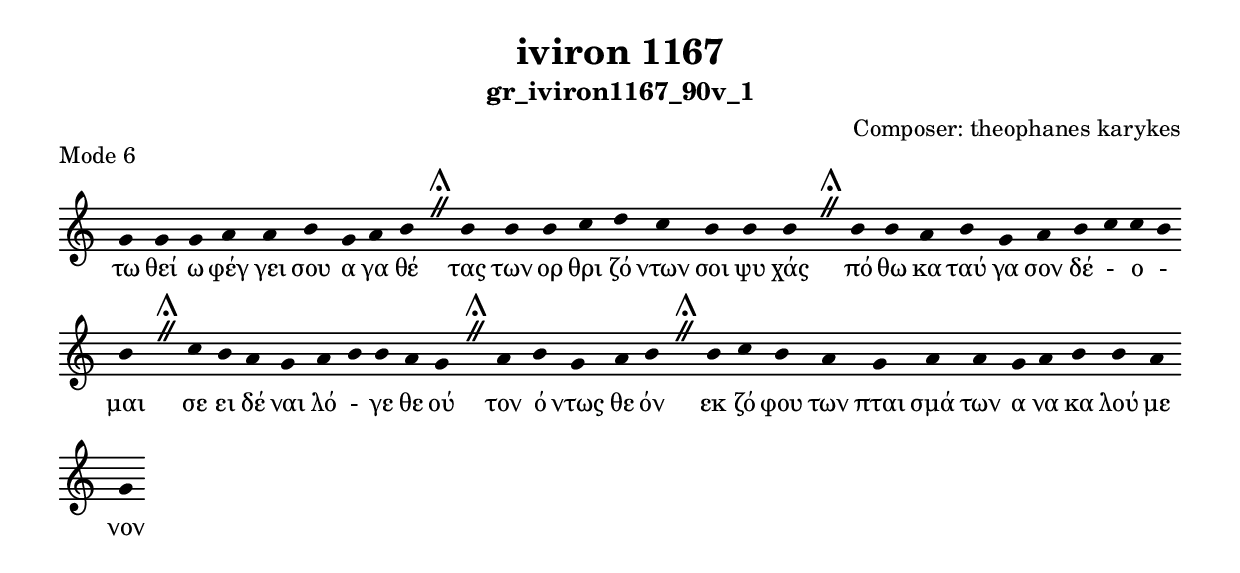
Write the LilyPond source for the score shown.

\include "gregorian.ly"

	\header {
 	  title = "iviron 1167"
	  subtitle = "gr_iviron1167_90v_1"
	  composer = "Composer: theophanes karykes"
	  piece = "Mode 6"
	}

	chant = {
	  g'4 g'4 g'4 a'4 a'4 b'4 g'4 a'4 b'4 \divisioMaior
 b'4 b'4 b'4 c''4 d''4 c''4 b'4 b'4 b'4 \divisioMaior
 b'4 b'4 a'4 b'4 g'4 a'4 b'4 c''4 c''4 b'4 b'4 \divisioMaior
 c''4 b'4 a'4 g'4 a'4 b'4 b'4 a'4 g'4 \divisioMaior
 a'4 b'4 g'4 a'4 b'4 \divisioMaior
 b'4 c''4 b'4 a'4 g'4 a'4 a'4 g'4 a'4 b'4 b'4 a'4 g'4\finalis
	}

	verba = \lyricmode {τω θεί ω φέγ γει σου α γα θέ 
τας των ορ θρι ζό ντων σοι ψυ χάς 
πό θω κα ταύ γα σον δέ - ο - μαι 
σε ει δέ ναι λό - γε θε ού 
τον ό ντως θε όν 
εκ ζό φου των πται σμά των α να κα λού με νον 
	}


	\score {
	  \new Staff <<
	  \new Voice = "melody" \chant
	  \new Lyrics = "one" \lyricsto melody \verba
	  >>
	  \layout {
	    \context {
	      \Staff
	      \remove "Time_signature_engraver"
	      \remove "Bar_engraver"
	    }
	    \context {
	      \Voice
	      \remove "Stem_engraver"
	    }
	  }
	}